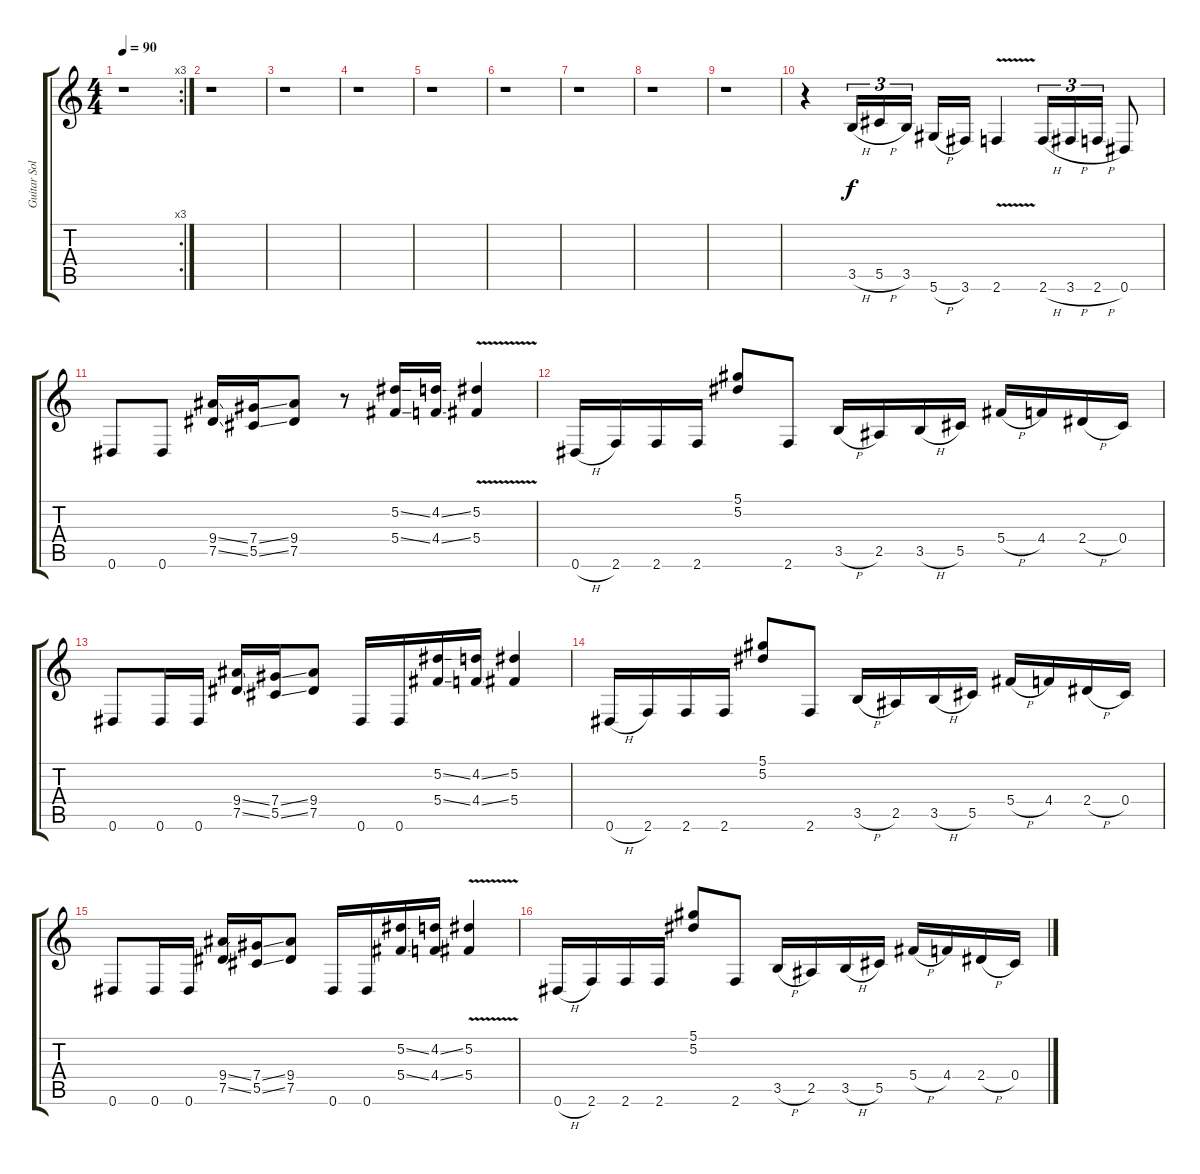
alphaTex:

\track ("Guitar Solo/Rhythm" "Guitar Sol") {instrument distortionguitar}
\staff {score tabs}
\tuning (Eb4 Bb3 Gb3 Db3 Ab2 Eb2) {hide}
\rc 3
\ts (4 4)
\tempo 90
\clef g2
\ks c
r.1{dy f} |
r.1 |
r.1 |
r.1 |
r.1 |
r.1 |
r.1 |
r.1 |
r.1 |
r.4 3.5{h}.16{tu (3 2)} 5.5{h}.16{tu (3 2)} 3.5.16{tu (3 2)} 5.6{h}.16 3.6.16 2.6{v}.4 2.6{h}.16{tu (3 2)} 3.6{h}.16{tu (3 2)} 2.6{h}.16{tu (3 2)} 0.6.8 |
0.6.8 0.6.8 (9.4{ss} 7.5{ss}).16 (7.4{ss} 5.5{ss}).16 (9.4 7.5).8 r.8 (5.2{ss} 5.4{ss}).16 (4.2{ss} 4.4{ss}).16 (5.2{v} 5.4{v}).4 |
0.6{h}.16 2.6.16 2.6.16 2.6.16 (5.1 5.2).8 2.6.8 3.5{h}.16 2.5.16 3.5{h}.16 5.5.16 5.4{h}.16 4.4.16 2.4{h}.16 0.4.16 |
0.6.8 0.6.16 0.6.16 (9.4{ss} 7.5{ss}).16 (7.4{ss} 5.5{ss}).16 (9.4 7.5).8 0.6.16 0.6.16 (5.2{ss} 5.4{ss}).16 (4.2{ss} 4.4{ss}).16 (5.2 5.4).4 |
0.6{h}.16 2.6.16 2.6.16 2.6.16 (5.1 5.2).8 2.6.8 3.5{h}.16 2.5.16 3.5{h}.16 5.5.16 5.4{h}.16 4.4.16 2.4{h}.16 0.4.16 |
0.6.8 0.6.16 0.6.16 (9.4{ss} 7.5{ss}).16 (7.4{ss} 5.5{ss}).16 (9.4 7.5).8 0.6.16 0.6.16 (5.2{ss} 5.4{ss}).16 (4.2{ss} 4.4{ss}).16 (5.2{v} 5.4{v}).4 |
0.6{h}.16 2.6.16 2.6.16 2.6.16 (5.1 5.2).8 2.6.8 3.5{h}.16 2.5.16 3.5{h}.16 5.5.16 5.4{h}.16 4.4.16 2.4{h}.16 0.4.16
